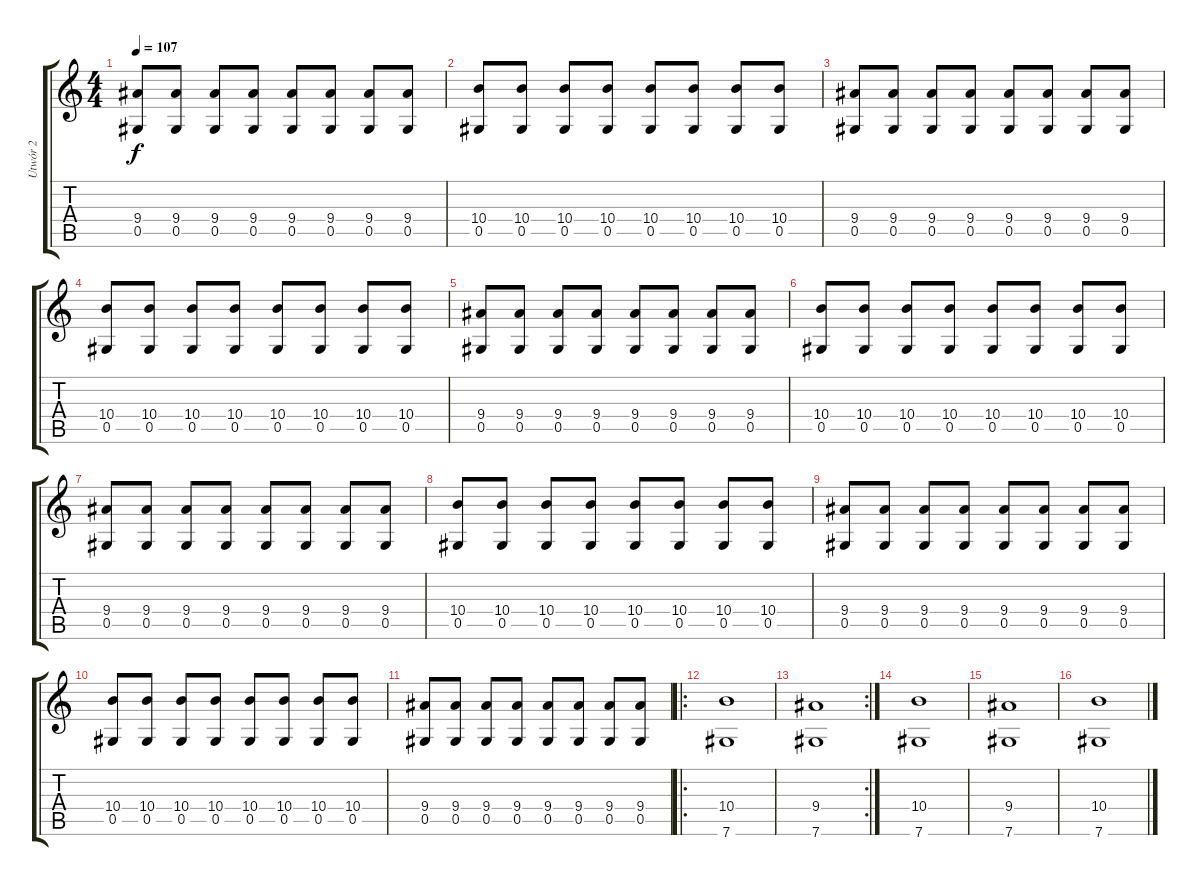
\track ("Utwór 2" "Utwór 2") {instrument distortionguitar}
\staff {score tabs}
\tuning (Eb4 Bb3 Gb3 Db3 Ab2 Db2) {hide}
\ts (4 4)
\tempo 107
\clef g2
\ks c
(9.4 0.5).8{dy f} (9.4 0.5).8 (9.4 0.5).8 (9.4 0.5).8 (9.4 0.5).8 (9.4 0.5).8 (9.4 0.5).8 (9.4 0.5).8 |
(10.4 0.5).8 (10.4 0.5).8 (10.4 0.5).8 (10.4 0.5).8 (10.4 0.5).8 (10.4 0.5).8 (10.4 0.5).8 (10.4 0.5).8 |
(9.4 0.5).8 (9.4 0.5).8 (9.4 0.5).8 (9.4 0.5).8 (9.4 0.5).8 (9.4 0.5).8 (9.4 0.5).8 (9.4 0.5).8 |
(10.4 0.5).8 (10.4 0.5).8 (10.4 0.5).8 (10.4 0.5).8 (10.4 0.5).8 (10.4 0.5).8 (10.4 0.5).8 (10.4 0.5).8 |
(9.4 0.5).8 (9.4 0.5).8 (9.4 0.5).8 (9.4 0.5).8 (9.4 0.5).8 (9.4 0.5).8 (9.4 0.5).8 (9.4 0.5).8 |
(10.4 0.5).8 (10.4 0.5).8 (10.4 0.5).8 (10.4 0.5).8 (10.4 0.5).8 (10.4 0.5).8 (10.4 0.5).8 (10.4 0.5).8 |
(9.4 0.5).8 (9.4 0.5).8 (9.4 0.5).8 (9.4 0.5).8 (9.4 0.5).8 (9.4 0.5).8 (9.4 0.5).8 (9.4 0.5).8 |
(10.4 0.5).8 (10.4 0.5).8 (10.4 0.5).8 (10.4 0.5).8 (10.4 0.5).8 (10.4 0.5).8 (10.4 0.5).8 (10.4 0.5).8 |
(9.4 0.5).8 (9.4 0.5).8 (9.4 0.5).8 (9.4 0.5).8 (9.4 0.5).8 (9.4 0.5).8 (9.4 0.5).8 (9.4 0.5).8 |
(10.4 0.5).8 (10.4 0.5).8 (10.4 0.5).8 (10.4 0.5).8 (10.4 0.5).8 (10.4 0.5).8 (10.4 0.5).8 (10.4 0.5).8 |
(9.4 0.5).8 (9.4 0.5).8 (9.4 0.5).8 (9.4 0.5).8 (9.4 0.5).8 (9.4 0.5).8 (9.4 0.5).8 (9.4 0.5).8 |
\ro
(10.4 7.6).1{volume 13} |
\rc 2
(9.4 7.6).1 |
(10.4 7.6).1{volume 13} |
(9.4 7.6).1 |
(10.4 7.6).1{volume 13}
